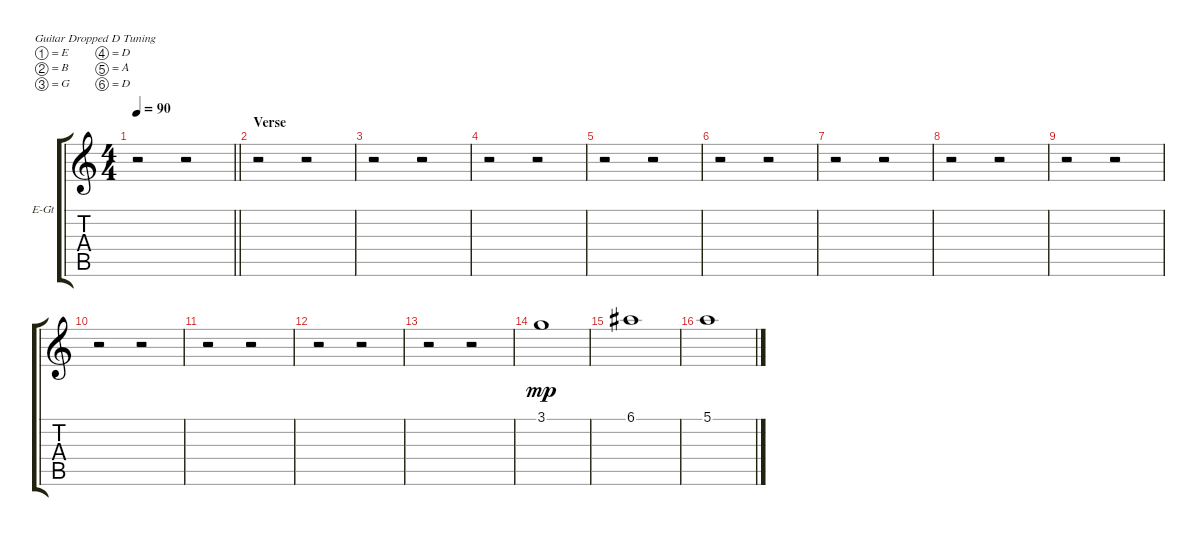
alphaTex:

\bracketExtendMode groupsimilarinstruments
\firstSystemTrackNameOrientation horizontal
\otherSystemsTrackNameOrientation horizontal
\track ("Lead Right" "E-Gt") {instrument distortionguitar}
\staff {score tabs}
\tuning (E4 B3 G3 D3 A2 D2)
\ts (4 4)
\tempo 90
\clef g2
\barLineRight lightlight
\ks c
r.2{dy f} r.2 |
\section ("" "Verse")
r.2 r.2 |
r.2 r.2 |
r.2 r.2 |
r.2 r.2 |
r.2 r.2 |
r.2 r.2 |
r.2 r.2 |
r.2 r.2 |
r.2 r.2 |
r.2 r.2 |
r.2 r.2 |
r.2 r.2 |
3.1.1{dy mp} |
6.1.1 |
5.1.1
